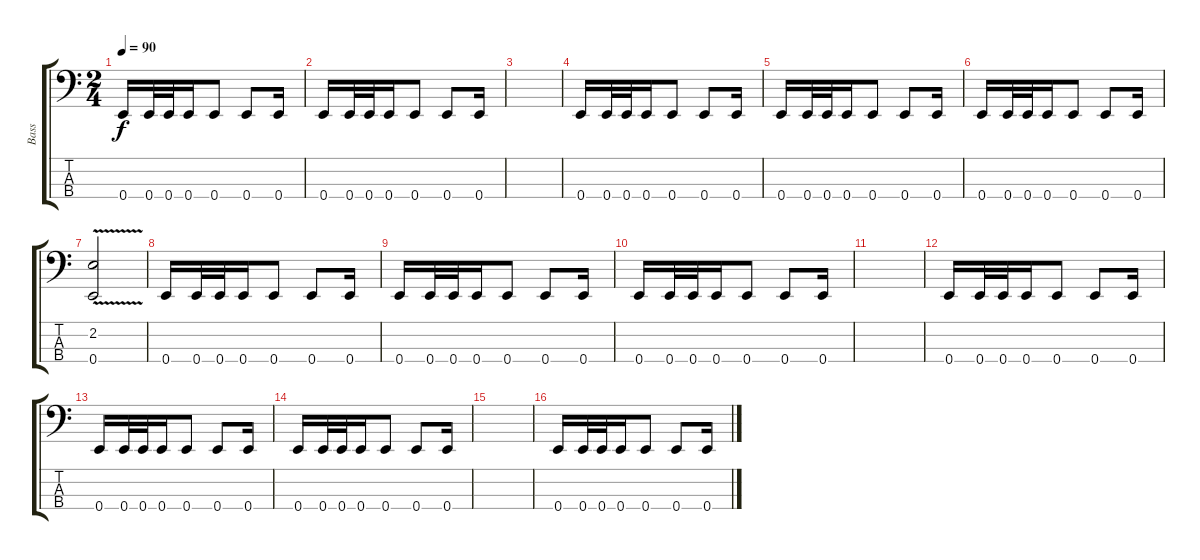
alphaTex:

\track ("Bass" "Bass") {instrument electricbasspick}
\staff {score tabs}
\tuning (G2 D2 A1 E1) {hide}
\ts (2 4)
\tempo 90
\clef f4
\ks c
0.4.16{dy f} 0.4.32 0.4.32 0.4.16 0.4.8 0.4.8 0.4.16 |
0.4.16 0.4.32 0.4.32 0.4.16 0.4.8 0.4.8 0.4.16 |
|
0.4.16 0.4.32 0.4.32 0.4.16 0.4.8 0.4.8 0.4.16 |
0.4.16 0.4.32 0.4.32 0.4.16 0.4.8 0.4.8 0.4.16 |
0.4.16 0.4.32 0.4.32 0.4.16 0.4.8 0.4.8 0.4.16 |
(2.2 0.4{v}).2 |
0.4.16 0.4.32 0.4.32 0.4.16 0.4.8 0.4.8 0.4.16 |
0.4.16 0.4.32 0.4.32 0.4.16 0.4.8 0.4.8 0.4.16 |
0.4.16 0.4.32 0.4.32 0.4.16 0.4.8 0.4.8 0.4.16 |
|
0.4.16 0.4.32 0.4.32 0.4.16 0.4.8 0.4.8 0.4.16 |
0.4.16 0.4.32 0.4.32 0.4.16 0.4.8 0.4.8 0.4.16 |
0.4.16 0.4.32 0.4.32 0.4.16 0.4.8 0.4.8 0.4.16 |
|
0.4.16 0.4.32 0.4.32 0.4.16 0.4.8 0.4.8 0.4.16
